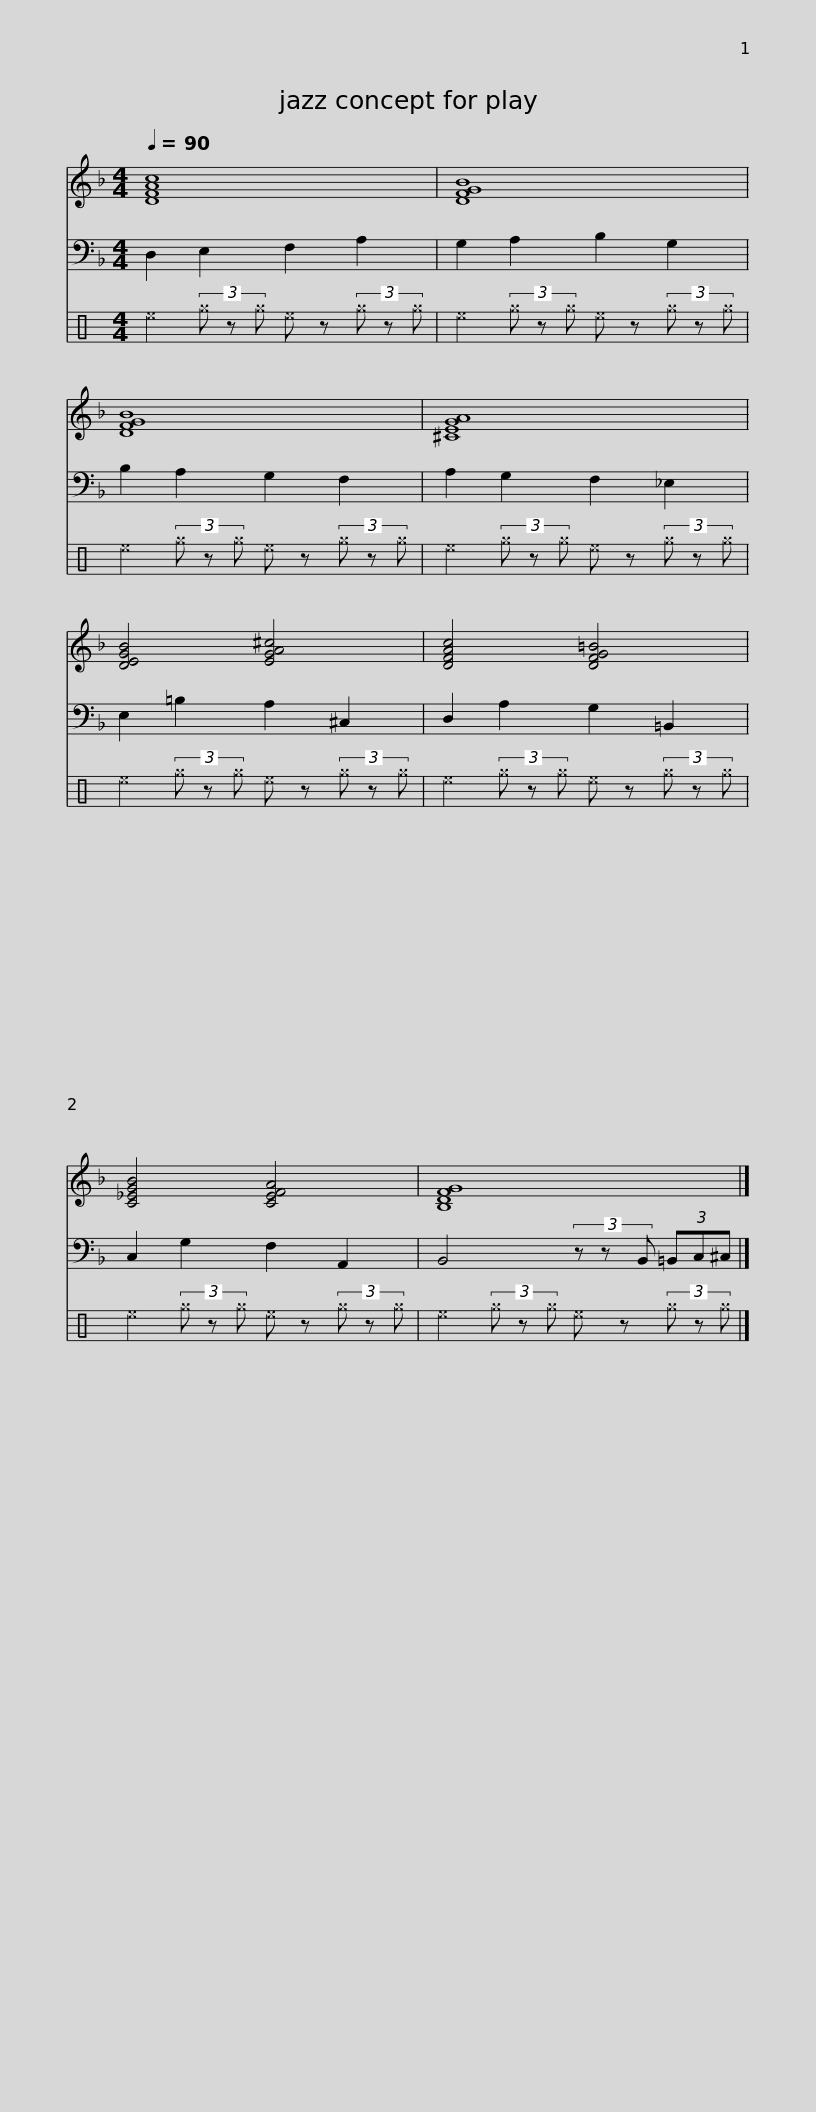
X:1
%%score 1 2 3
L:1/8
Q:1/4=90
M:4/4
I:linebreak $
K:F
V:1 treble
V:2 bass transpose=-12
V:3 perc
K:none
V:1
 [DFAc]8 | [DFGB]8 | [DFGB]8 |$ [^CEGA]8 | [DEGB]4 [EGA^c]4 | %5
 [DFAc]4 [DFG=B]4 | [C_EGB]4 [CEFA]4 |$ [B,DFG]8 |] %8
V:2
 D,2 E,2 F,2 A,2 | G,2 A,2 B,2 G,2 | B,2 A,2 G,2 F,2 |$ A,2 G,2 F,2 _E,2 | E,2 =B,2 A,2 ^C,2 | %5
 D,2 A,2 G,2 =B,,2 | C,2 G,2 F,2 A,,2 |$ B,,4 (3z z B,, (3=B,,C,^C, |] %8
V:3
[K:C] ^e2 (3^g z ^g ^e z (3^g z ^g | ^e2 (3^g z ^g ^e z (3^g z ^g | ^e2 (3^g z ^g ^e z (3^g z ^g |$ ^e2 (3^g z ^g ^e z (3^g z ^g | ^e2 (3^g z ^g ^e z (3^g z ^g | %5
 ^e2 (3^g z ^g ^e z (3^g z ^g | ^e2 (3^g z ^g ^e z (3^g z ^g |$ ^e2 (3^g z ^g ^e z (3^g z ^g |] %8
